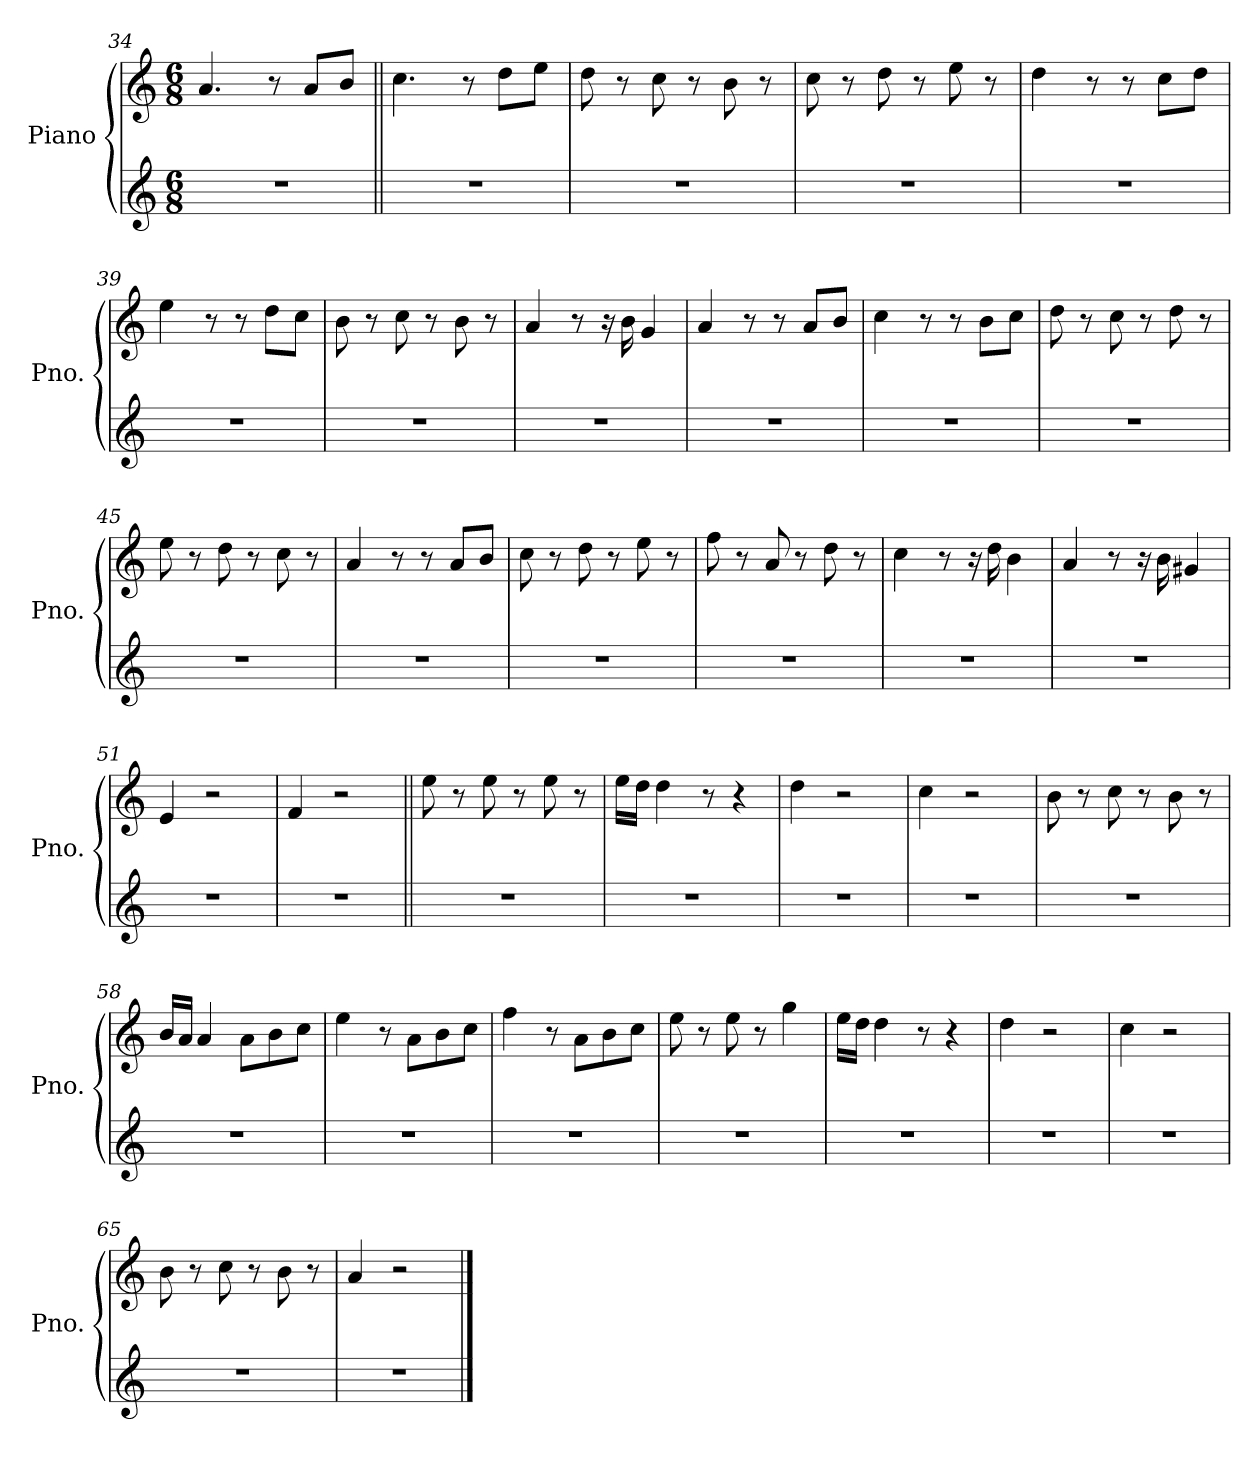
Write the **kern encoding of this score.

**kern	**kern
*part2	*part1
*staff2	*staff1
*I"Piano	*I"Piano
*	*I'Pno.
!!LO:LB:g=z
*clefG2	*clefG2
*k[]	*k[]
*M6/8	*M6/8
=34	=34
2.r	4.a/
.	8r
.	8a/L
.	8b/J
=35||	=35||
2.r	4.cc\
.	8r
.	8dd\L
.	8ee\J
=36	=36
2.r	8dd\
.	8r
.	8cc\
.	8r
.	8b\
.	8r
=37	=37
2.r	8cc\
.	8r
.	8dd\
.	8r
.	8ee\
.	8r
=38	=38
2.r	4dd\
.	8r
.	8r
.	8cc\L
.	8dd\J
=39	=39
2.r	4ee\
.	8r
.	8r
.	8dd\L
.	8cc\J
=40	=40
2.r	8b\
.	8r
.	8cc\
.	8r
.	8b\
.	8r
!!LO:LB:g=z
=41	=41
2.r	4a/
.	8r
.	16r
.	16b\
.	4g/
=42	=42
2.r	4a/
.	8r
.	8r
.	8a/L
.	8b/J
=43	=43
2.r	4cc\
.	8r
.	8r
.	8b\L
.	8cc\J
=44	=44
2.r	8dd\
.	8r
.	8cc\
.	8r
.	8dd\
.	8r
=45	=45
2.r	8ee\
.	8r
.	8dd\
.	8r
.	8cc\
.	8r
=46	=46
2.r	4a/
.	8r
.	8r
.	8a/L
.	8b/J
=47	=47
2.r	8cc\
.	8r
.	8dd\
.	8r
.	8ee\
.	8r
!!LO:LB:g=z
=48	=48
2.r	8ff\
.	8r
.	8a/
.	8r
.	8dd\
.	8r
=49	=49
2.r	4cc\
.	8r
.	16r
.	16dd\
.	4b\
=50	=50
2.r	4a/
.	8r
.	16r
.	16b\
.	4g#X/
=51	=51
2.r	4e/
.	2r
=52	=52
2.r	4f/
.	2r
=53||	=53||
2.r	8ee\
.	8r
.	8ee\
.	8r
.	8ee\
.	8r
=54	=54
2.r	16ee\LL
.	16dd\JJ
.	4dd\
.	8r
.	4r
=55	=55
2.r	4dd\
.	2r
!!LO:LB:g=z
=56	=56
2.r	4cc\
.	2r
=57	=57
2.r	8b\
.	8r
.	8cc\
.	8r
.	8b\
.	8r
=58	=58
2.r	16b/LL
.	16a/JJ
.	4a/
.	8a\L
.	8b\
.	8cc\J
=59	=59
2.r	4ee\
.	8r
.	8a\L
.	8b\
.	8cc\J
=60	=60
2.r	4ff\
.	8r
.	8a\L
.	8b\
.	8cc\J
=61	=61
2.r	8ee\
.	8r
.	8ee\
.	8r
.	4gg\
=62	=62
2.r	16ee\LL
.	16dd\JJ
.	4dd\
.	8r
.	4r
=63	=63
2.r	4dd\
.	2r
!!LO:LB:g=z
=64	=64
2.r	4cc\
.	2r
=65	=65
2.r	8b\
.	8r
.	8cc\
.	8r
.	8b\
.	8r
=66	=66
2.r	4a/
.	2r
==	==
*-	*-
